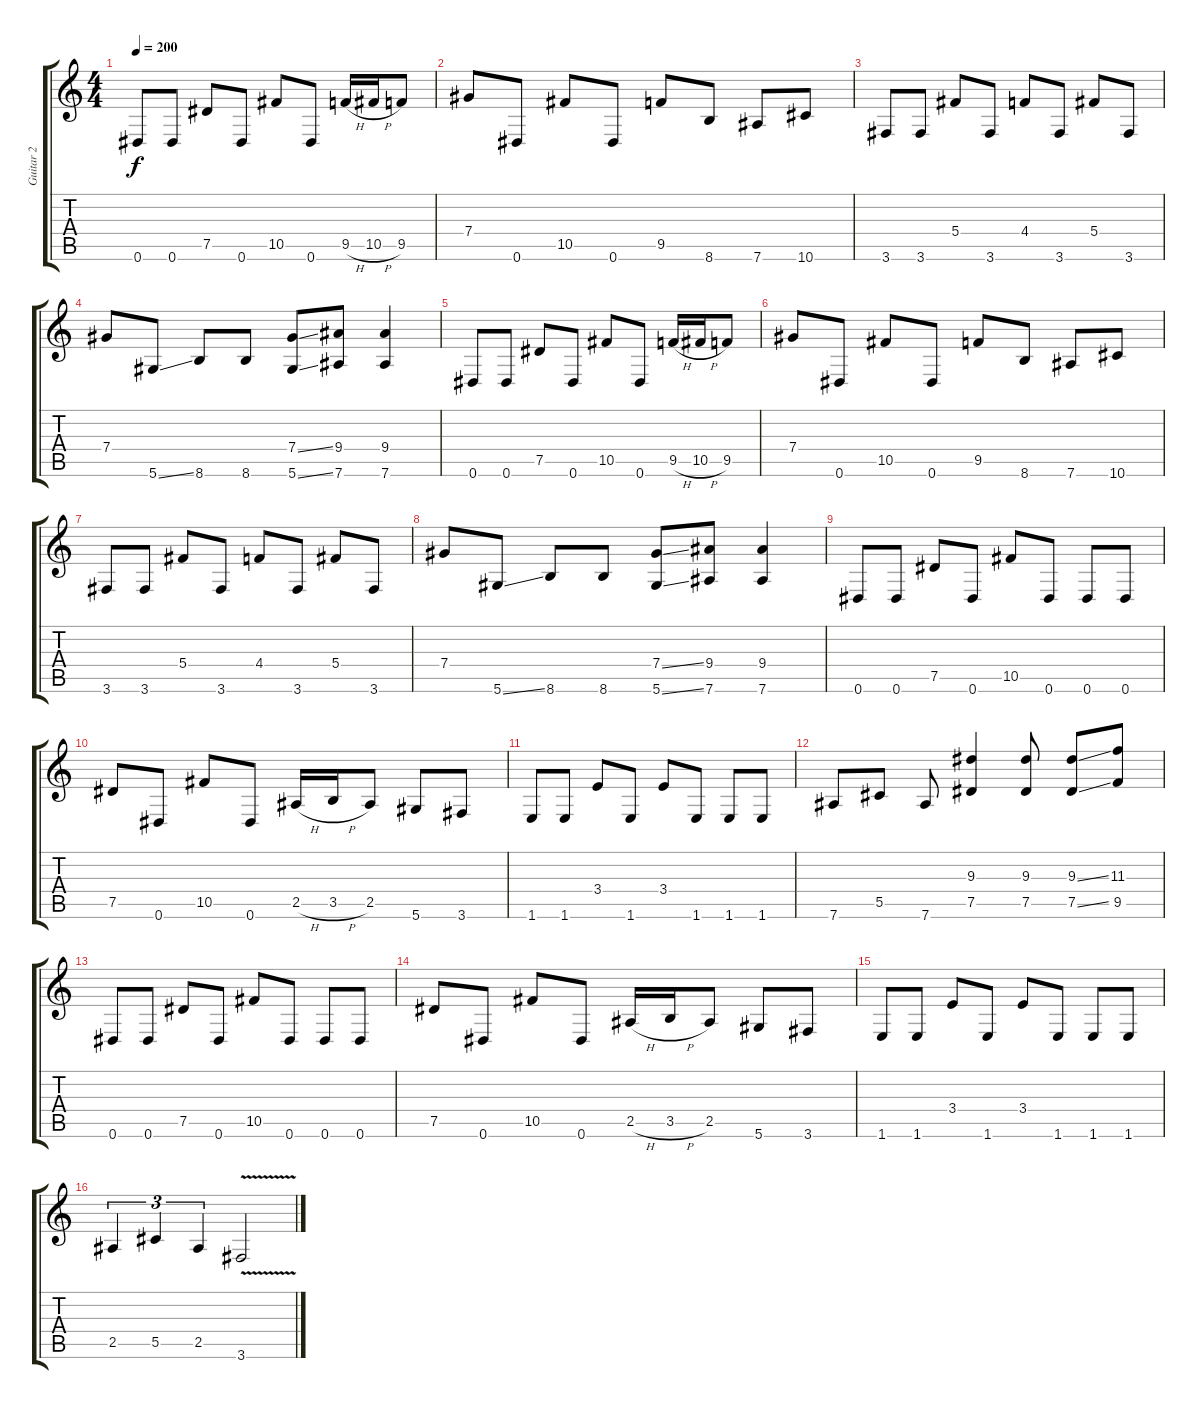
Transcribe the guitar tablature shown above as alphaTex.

\track ("Guitar 2" "Guitar 2") {instrument overdrivenguitar}
\staff {score tabs}
\tuning (Eb4 Bb3 Gb3 Db3 Ab2 Eb2) {hide}
\ts (4 4)
\tempo 200
\clef g2
\ks c
0.6.8{dy f} 0.6.8 7.5.8 0.6.8 10.5.8 0.6.8 9.5{h}.16 10.5{h}.16 9.5.8 |
7.4.8 0.6.8 10.5.8 0.6.8 9.5.8 8.6.8 7.6.8 10.6.8 |
3.6.8 3.6.8 5.4.8 3.6.8 4.4.8 3.6.8 5.4.8 3.6.8 |
7.4.8 5.6{ss}.8 8.6.8 8.6.8 (7.4{ss} 5.6{ss}).8 (9.4 7.6).8 (9.4 7.6).4 |
0.6.8 0.6.8 7.5.8 0.6.8 10.5.8 0.6.8 9.5{h}.16 10.5{h}.16 9.5.8 |
7.4.8 0.6.8 10.5.8 0.6.8 9.5.8 8.6.8 7.6.8 10.6.8 |
3.6.8 3.6.8 5.4.8 3.6.8 4.4.8 3.6.8 5.4.8 3.6.8 |
7.4.8 5.6{ss}.8 8.6.8 8.6.8 (7.4{ss} 5.6{ss}).8 (9.4 7.6).8 (9.4 7.6).4 |
0.6.8 0.6.8 7.5.8 0.6.8 10.5.8 0.6.8 0.6.8 0.6.8 |
7.5.8 0.6.8 10.5.8 0.6.8 2.5{h}.16 3.5{h}.16 2.5.8 5.6.8 3.6.8 |
1.6.8 1.6.8 3.4.8 1.6.8 3.4.8 1.6.8 1.6.8 1.6.8 |
7.6.8 5.5.8 7.6.8 (9.3 7.5).4 (9.3 7.5).8 (9.3{ss} 7.5{ss}).8 (11.3 9.5).8 |
0.6.8 0.6.8 7.5.8 0.6.8 10.5.8 0.6.8 0.6.8 0.6.8 |
7.5.8 0.6.8 10.5.8 0.6.8 2.5{h}.16 3.5{h}.16 2.5.8 5.6.8 3.6.8 |
1.6.8 1.6.8 3.4.8 1.6.8 3.4.8 1.6.8 1.6.8 1.6.8 |
2.5.4{tu (3 2)} 5.5.4{tu (3 2)} 2.5.4{tu (3 2)} 3.6{v}.2
